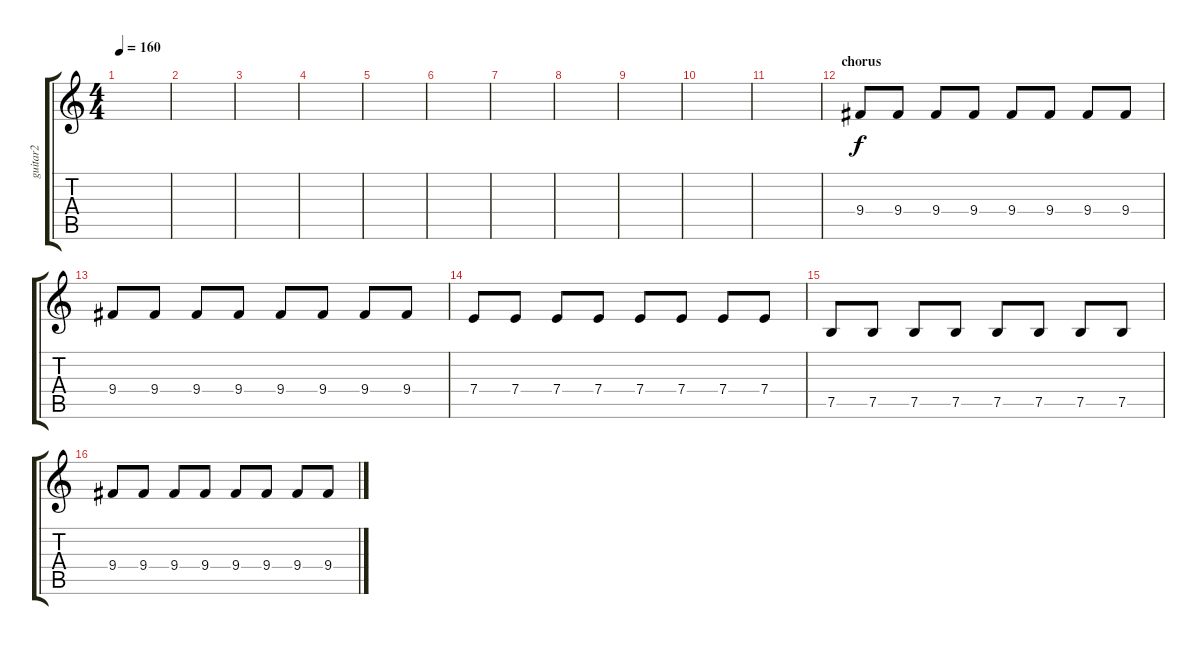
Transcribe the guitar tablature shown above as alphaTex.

\track ("guitar2" "guitar2") {instrument distortionguitar}
\staff {score tabs}
\tuning (B3 Gb3 D3 A2 E2 B1) {hide}
\ts (4 4)
\tempo 160
\clef g2
\ks c
|
|
|
|
|
|
|
|
|
|
|
\section ("" "chorus")
9.4.8 9.4.8 9.4.8 9.4.8 9.4.8 9.4.8 9.4.8 9.4.8 |
9.4.8 9.4.8 9.4.8 9.4.8 9.4.8 9.4.8 9.4.8 9.4.8 |
7.4.8 7.4.8 7.4.8 7.4.8 7.4.8 7.4.8 7.4.8 7.4.8 |
7.5.8 7.5.8 7.5.8 7.5.8 7.5.8 7.5.8 7.5.8 7.5.8 |
9.4.8 9.4.8 9.4.8 9.4.8 9.4.8 9.4.8 9.4.8 9.4.8
